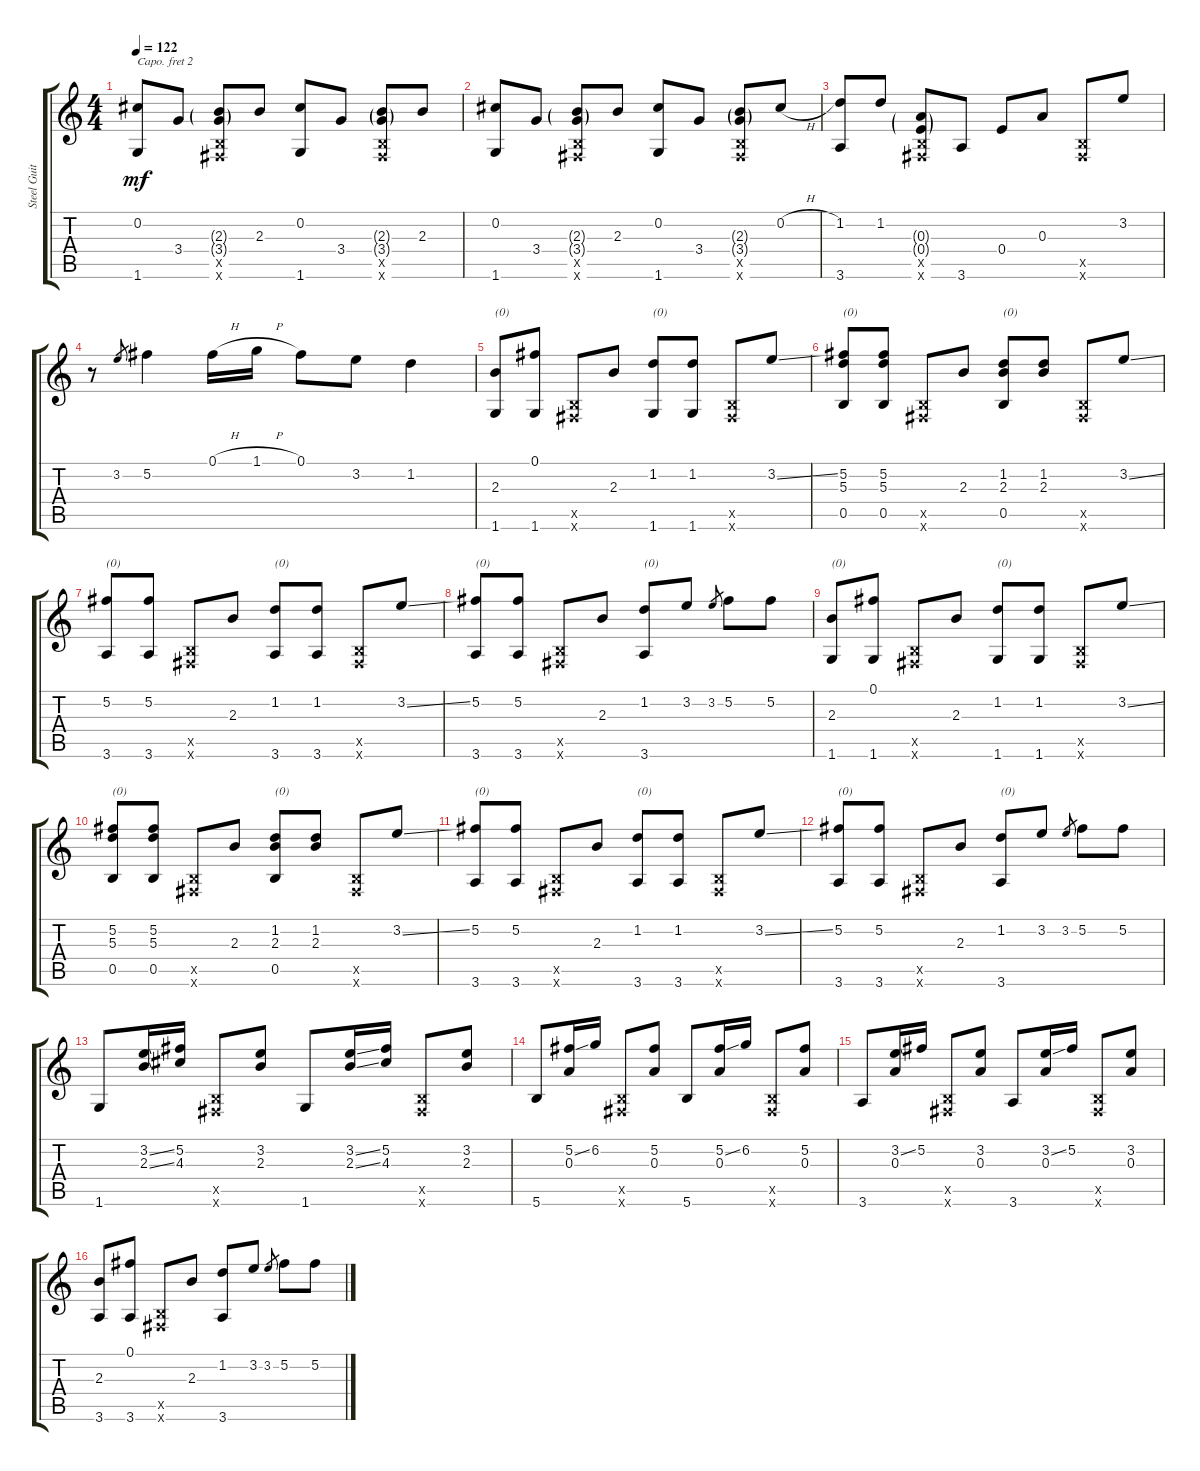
\track ("Steel Guitar" "Steel Guit") {instrument acousticguitarsteel}
\staff {score tabs}
\capo 2
\tuning (E4 B3 G3 D3 A2 E2) {hide}
\ts (4 4)
\tempo 122
\clef g2
\ks c
(0.2 1.6).8{dy mf} 3.4.8 (2.3{g} 3.4{g} 0.5{x} 0.6{x}).8 2.3.8 (0.2 1.6).8 3.4.8 (2.3{g} 3.4{g} 0.5{x} 0.6{x}).8 2.3.8 |
(0.2 1.6).8 3.4.8 (2.3{g} 3.4{g} 0.5{x} 0.6{x}).8 2.3.8 (0.2 1.6).8 3.4.8 (2.3{g} 3.4{g} 0.5{x} 0.6{x}).8 0.2{h}.8 |
(1.2 3.6).8 1.2.8 (0.3{g} 0.4{g} 0.5{x} 0.6{x}).8 3.6.8 0.4.8 0.3.8 (0.5{x} 0.6{x}).8 3.2.8 |
r.8 3.2.8{gr} 5.2.4 0.1{h}.16 1.1{h}.16 0.1.8 3.2.8 1.2.4 |
(2.3 1.6).8{txt "(0)"} (0.1 1.6).8 (0.5{x} 0.6{x}).8 2.3.8 (1.2 1.6).8{txt "(0)"} (1.2 1.6).8 (0.5{x} 0.6{x}).8 3.2{ss}.8 |
(5.2 5.3 0.5).8{txt "(0)"} (5.2 5.3 0.5).8 (0.5{x} 0.6{x}).8 2.3.8 (1.2 2.3 0.5).8{txt "(0)"} (1.2 2.3).8 (0.5{x} 0.6{x}).8 3.2{ss}.8 |
(5.2 3.6).8{txt "(0)"} (5.2 3.6).8 (0.5{x} 0.6{x}).8 2.3.8 (1.2 3.6).8{txt "(0)"} (1.2 3.6).8 (0.5{x} 0.6{x}).8 3.2{ss}.8 |
(5.2 3.6).8{txt "(0)"} (5.2 3.6).8 (0.5{x} 0.6{x}).8 2.3.8 (1.2 3.6).8{txt "(0)"} 3.2.8 3.2.8{gr} 5.2.8 5.2.8 |
(2.3 1.6).8{txt "(0)"} (0.1 1.6).8 (0.5{x} 0.6{x}).8 2.3.8 (1.2 1.6).8{txt "(0)"} (1.2 1.6).8 (0.5{x} 0.6{x}).8 3.2{ss}.8 |
(5.2 5.3 0.5).8{txt "(0)"} (5.2 5.3 0.5).8 (0.5{x} 0.6{x}).8 2.3.8 (1.2 2.3 0.5).8{txt "(0)"} (1.2 2.3).8 (0.5{x} 0.6{x}).8 3.2{ss}.8 |
(5.2 3.6).8{txt "(0)"} (5.2 3.6).8 (0.5{x} 0.6{x}).8 2.3.8 (1.2 3.6).8{txt "(0)"} (1.2 3.6).8 (0.5{x} 0.6{x}).8 3.2{ss}.8 |
(5.2 3.6).8{txt "(0)"} (5.2 3.6).8 (0.5{x} 0.6{x}).8 2.3.8 (1.2 3.6).8{txt "(0)"} 3.2.8 3.2.8{gr} 5.2.8 5.2.8 |
1.6.8 (3.2{ss} 2.3{ss}).16 (5.2 4.3).16 (0.5{x} 0.6{x}).8 (3.2 2.3).8 1.6.8 (3.2{ss} 2.3{ss}).16 (5.2 4.3).16 (0.5{x} 0.6{x}).8 (3.2 2.3).8 |
5.6.8 (5.2{ss} 0.3).16 6.2.16 (0.5{x} 0.6{x}).8 (5.2 0.3).8 5.6.8 (5.2{ss} 0.3).16 6.2.16 (0.5{x} 0.6{x}).8 (5.2 0.3).8 |
3.6.8 (3.2{ss} 0.3).16 5.2.16 (0.5{x} 0.6{x}).8 (3.2 0.3).8 3.6.8 (3.2{ss} 0.3).16 5.2.16 (0.5{x} 0.6{x}).8 (3.2 0.3).8 |
(2.3 3.6).8 (0.1 3.6).8 (0.5{x} 0.6{x}).8 2.3.8 (1.2 3.6).8 3.2.8 3.2.8{gr} 5.2.8 5.2.8
